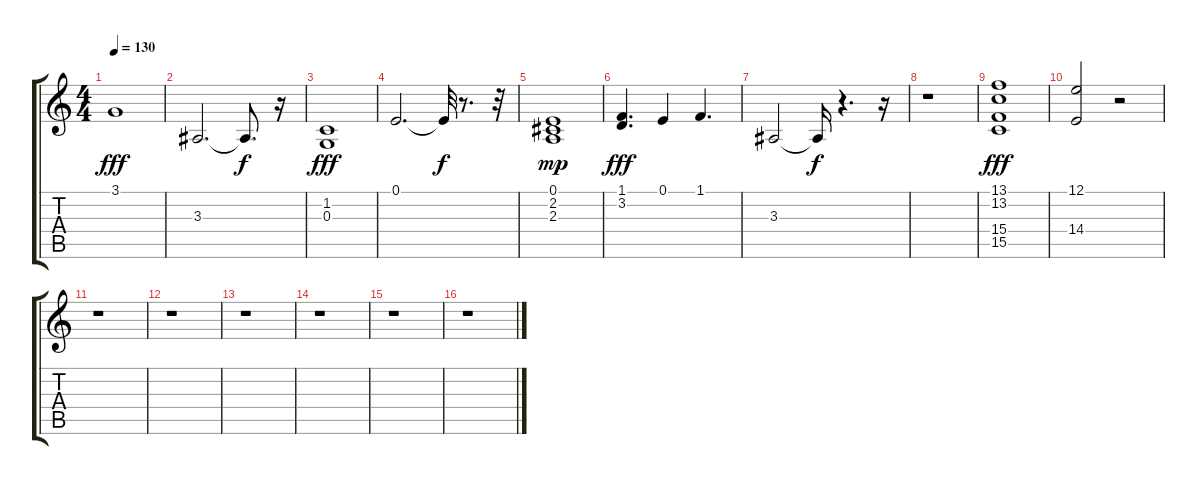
\track "" {instrument synthstrings1}
\staff {score tabs}
\tuning (E4 B3 G3 D3 A2 E2) {hide}
\ts (4 4)
\tempo 130
\clef g2
\ks c
3.1.1{dy fff} |
3.3.2{d} 3.3{t}.8{d dy f} r.16 |
(1.2 0.3).1{dy fff} |
0.1.2{d} 0.1{t}.32{dy f} r.8{d} r.32 |
(0.1 2.2 2.3).1{dy mp} |
(1.1 3.2).4{d dy fff} 0.1.4 1.1.4{d} |
3.3.2 3.3{t}.16{dy f} r.4{d} r.16 |
r.1 |
(13.1 13.2 15.4 15.5).1{dy fff} |
(12.1 14.4).2 r.2 |
r.1 |
r.1 |
r.1 |
r.1 |
r.1 |
r.1
